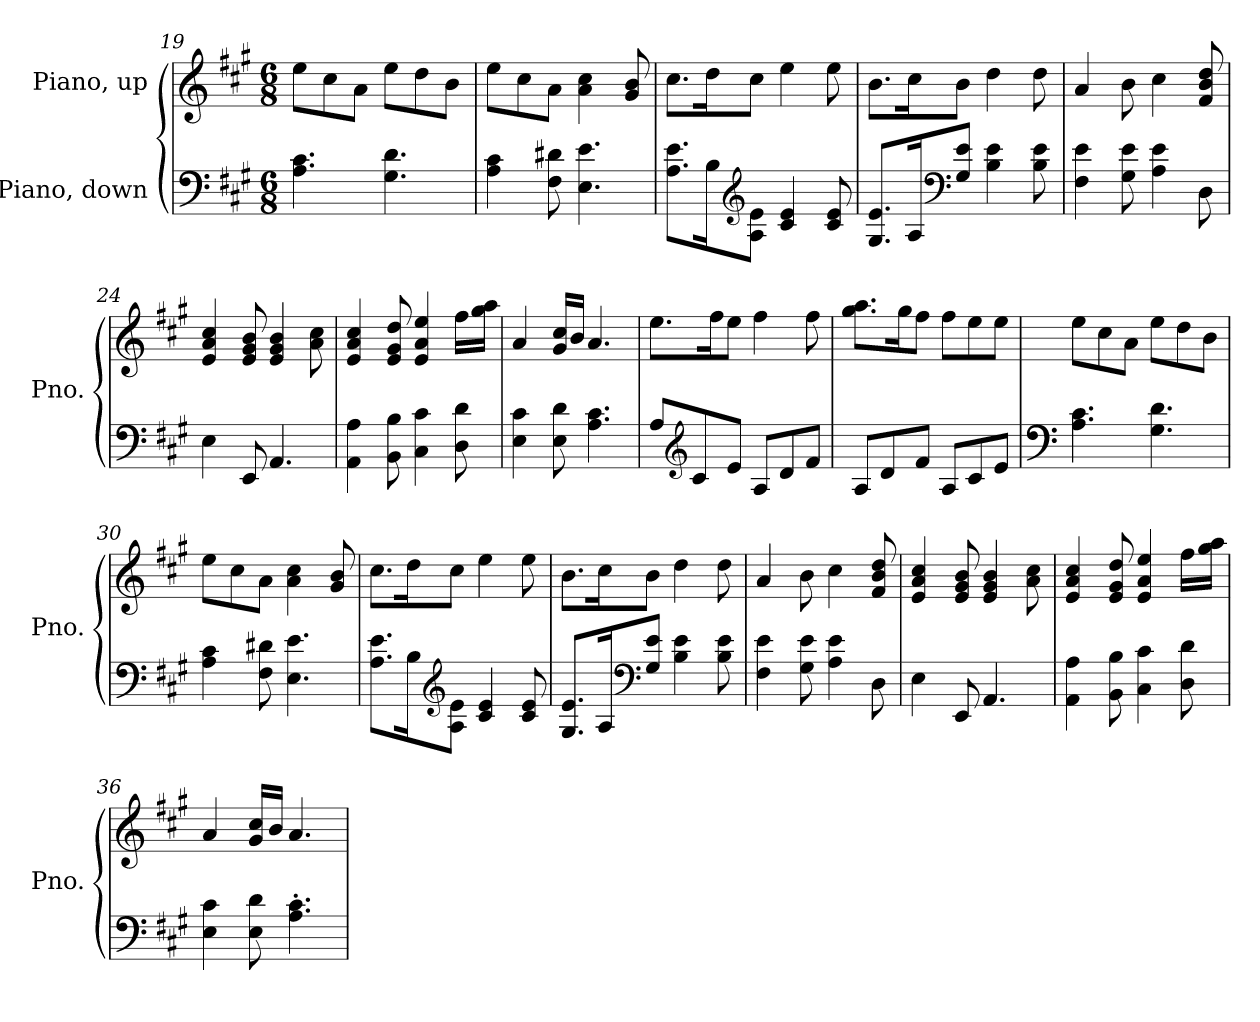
**kern	**kern
*part2	*part1
*staff2	*staff1
*I"Piano, down	*I"Piano, up
*I'Pno.	*I'Pno.
!!LO:LB:g=z
*clefF4	*clefG2
*k[f#c#g#]	*k[f#c#g#]
*M6/8	*M6/8
=19	=19
4.A\ 4.c#\	8ee\L
.	8cc#\
.	8a\J
4.G#\ 4.d\	8ee\L
.	8dd\
.	8b\J
=20	=20
4A\ 4c#\	8ee\L
.	8cc#\
8F#\ 8d#X\	8a\J
4.E\ 4.e\	4a\ 4cc#\
.	8g#/ 8b/
=21	=21
8.A\ 8.e\L	8.cc#\L
16B\K	16dd\K
*clefG2	*
8A\ 8e\J	8cc#\J
4c#/ 4e/	4ee\
8c#/ 8e/	8ee\
=22	=22
8.G#/ 8.e/L	8.b\L
16A/K	16cc#\K
*clefF4	*
8G#/ 8e/J	8b\J
4B\ 4e\	4dd\
8B\ 8e\	8dd\
=23	=23
4F#\ 4e\	4a/
8G#\ 8e\	8b\
4A\ 4e\	4cc#\
8D\	8f#/ 8b/ 8dd/
!!LO:LB:g=z
=24	=24
4E\	4e/ 4a/ 4cc#/
8EE/	8e/ 8g#/ 8b/
4.AA/	4e/ 4g#/ 4b/
.	8a\ 8cc#\
=25	=25
4AA\ 4A\	4e/ 4a/ 4cc#/
8BB\ 8B\	8e/ 8g#/ 8dd/
4C#\ 4c#\	4e/ 4a/ 4ee/
8D\ 8d\	16ff#\LL
.	16gg#\ 16aa\JJ
=26	=26
4E\ 4c#\	4a/
8E\ 8d\	16g#/ 16cc#/LL
.	16b/JJ
4.A\ 4.c#\	4.a/
=27	=27
8A/L	8.ee\L
*clefG2	*
8c#/	.
.	16ff#\K
8e/J	8ee\J
8A/L	4ff#\
8d/	.
8f#/J	8ff#\
=28	=28
8A/L	8.gg#\ 8.aa\L
8d/	.
.	16gg#\K
8f#/J	8ff#\J
8A/L	8ff#\L
8c#/	8ee\
8e/J	8ee\J
!!LO:PB:g=z
=29	=29
*clefF4	*
4.A\ 4.c#\	8ee\L
.	8cc#\
.	8a\J
4.G#\ 4.d\	8ee\L
.	8dd\
.	8b\J
=30	=30
4A\ 4c#\	8ee\L
.	8cc#\
8F#\ 8d#X\	8a\J
4.E\ 4.e\	4a\ 4cc#\
.	8g#/ 8b/
=31	=31
8.A\ 8.e\L	8.cc#\L
16B\K	16dd\K
*clefG2	*
8A\ 8e\J	8cc#\J
4c#/ 4e/	4ee\
8c#/ 8e/	8ee\
=32	=32
8.G#/ 8.e/L	8.b\L
16A/K	16cc#\K
*clefF4	*
8G#/ 8e/J	8b\J
4B\ 4e\	4dd\
8B\ 8e\	8dd\
=33	=33
4F#\ 4e\	4a/
8G#\ 8e\	8b\
4A\ 4e\	4cc#\
8D\	8f#/ 8b/ 8dd/
!!LO:LB:g=z
=34	=34
4E\	4e/ 4a/ 4cc#/
8EE/	8e/ 8g#/ 8b/
4.AA/	4e/ 4g#/ 4b/
.	8a\ 8cc#\
=35	=35
4AA\ 4A\	4e/ 4a/ 4cc#/
8BB\ 8B\	8e/ 8g#/ 8dd/
4C#\ 4c#\	4e/ 4a/ 4ee/
8D\ 8d\	16ff#\LL
.	16gg#\ 16aa\JJ
=36	=36
4E\ 4c#\	4a/
8E\ 8d\	16g#/ 16cc#/LL
.	16b/JJ
4.A\' 4.c#\'	4.a/
=	=
*-	*-
